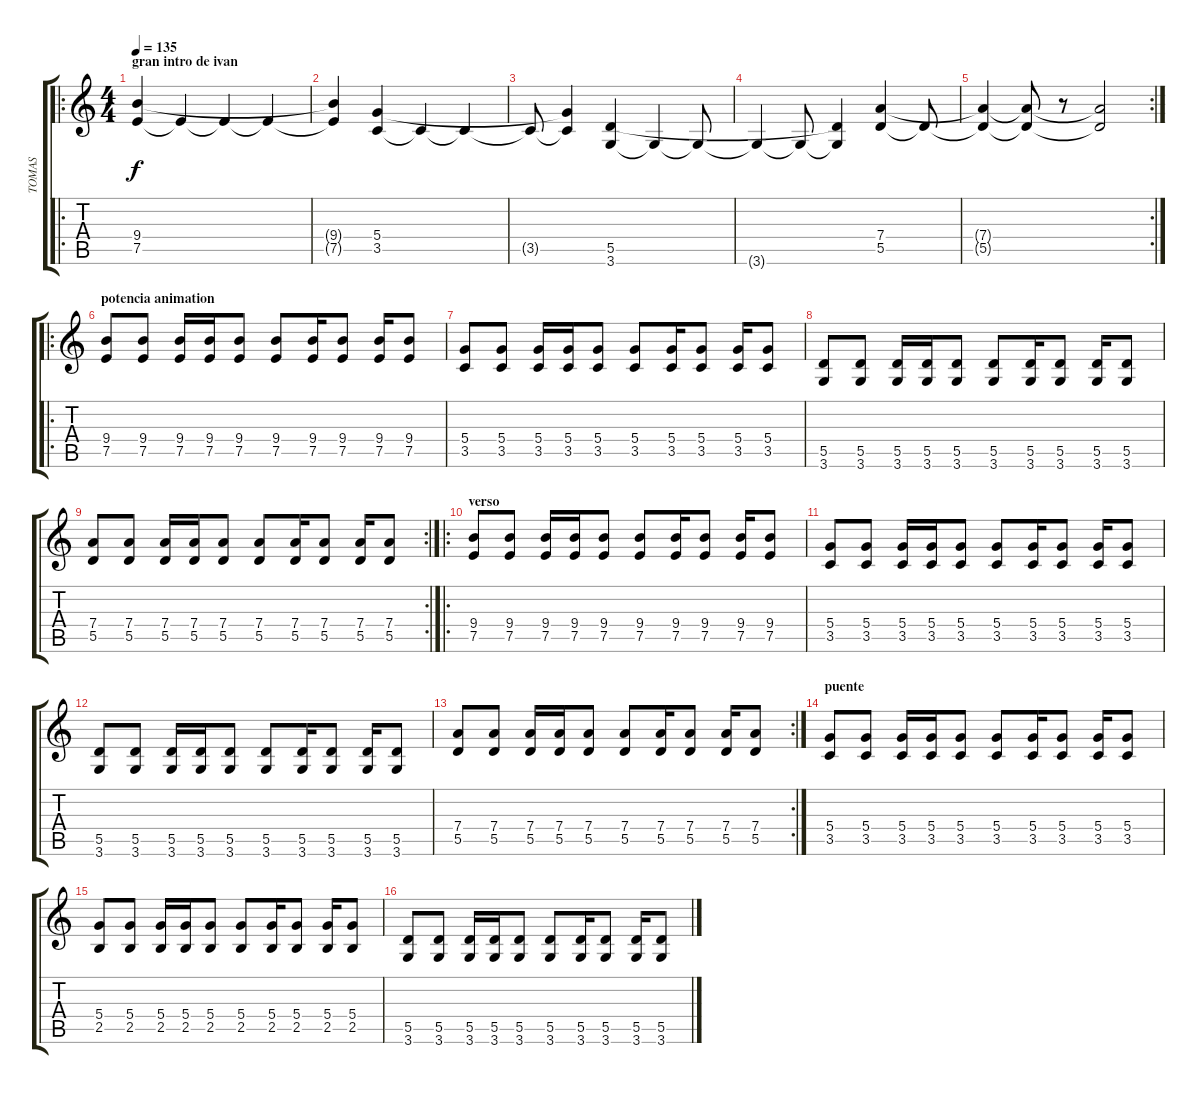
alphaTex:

\track ("TOMAS" "TOMAS") {instrument overdrivenguitar}
\staff {score tabs}
\tuning (E4 B3 G3 D3 A2 E2) {hide}
\ro
\ts (4 4)
\section ("" "gran intro de ivan")
\tempo 135
\clef g2
\ks c
(9.4 7.5).4{dy f instrument overdrivenguitar} 7.5{t}.4 7.5{t}.4 7.5{t}.4 |
(9.4{t} 7.5{t}).4 (5.4 3.5).4 3.5{t}.4 3.5{t}.4 |
3.5{t}.8 (5.4{t} 3.5{t}).4 (5.5 3.6).4 3.6{t}.4 3.6{t}.8 |
3.6{t}.4 3.6{t}.8 (5.5{t} 3.6{t}).4 (7.4 5.5).4 5.5{t}.8 |
\rc 2
(7.4{t} 5.5{t}).4 (7.4{t} 5.5{t}).8 r.8 (7.4{t} 5.5{t}).2 |
\ro
\section ("" "potencia animation")
(9.4 7.5).8 (9.4 7.5).8 (9.4 7.5).16 (9.4 7.5).16 (9.4 7.5).8 (9.4 7.5).8 (9.4 7.5).16 (9.4 7.5).8 (9.4 7.5).16 (9.4 7.5).8 |
(5.4 3.5).8 (5.4 3.5).8 (5.4 3.5).16 (5.4 3.5).16 (5.4 3.5).8 (5.4 3.5).8 (5.4 3.5).16 (5.4 3.5).8 (5.4 3.5).16 (5.4 3.5).8 |
(5.5 3.6).8 (5.5 3.6).8 (5.5 3.6).16 (5.5 3.6).16 (5.5 3.6).8 (5.5 3.6).8 (5.5 3.6).16 (5.5 3.6).8 (5.5 3.6).16 (5.5 3.6).8 |
\rc 2
(7.4 5.5).8 (7.4 5.5).8 (7.4 5.5).16 (7.4 5.5).16 (7.4 5.5).8 (7.4 5.5).8 (7.4 5.5).16 (7.4 5.5).8 (7.4 5.5).16 (7.4 5.5).8 |
\ro
\section ("" "verso")
(9.4 7.5).8 (9.4 7.5).8 (9.4 7.5).16 (9.4 7.5).16 (9.4 7.5).8 (9.4 7.5).8 (9.4 7.5).16 (9.4 7.5).8 (9.4 7.5).16 (9.4 7.5).8 |
(5.4 3.5).8 (5.4 3.5).8 (5.4 3.5).16 (5.4 3.5).16 (5.4 3.5).8 (5.4 3.5).8 (5.4 3.5).16 (5.4 3.5).8 (5.4 3.5).16 (5.4 3.5).8 |
(5.5 3.6).8 (5.5 3.6).8 (5.5 3.6).16 (5.5 3.6).16 (5.5 3.6).8 (5.5 3.6).8 (5.5 3.6).16 (5.5 3.6).8 (5.5 3.6).16 (5.5 3.6).8 |
\rc 2
(7.4 5.5).8 (7.4 5.5).8 (7.4 5.5).16 (7.4 5.5).16 (7.4 5.5).8 (7.4 5.5).8 (7.4 5.5).16 (7.4 5.5).8 (7.4 5.5).16 (7.4 5.5).8 |
\section ("" "puente")
(5.4 3.5).8 (5.4 3.5).8 (5.4 3.5).16 (5.4 3.5).16 (5.4 3.5).8 (5.4 3.5).8 (5.4 3.5).16 (5.4 3.5).8 (5.4 3.5).16 (5.4 3.5).8 |
(5.4 2.5).8 (5.4 2.5).8 (5.4 2.5).16 (5.4 2.5).16 (5.4 2.5).8 (5.4 2.5).8 (5.4 2.5).16 (5.4 2.5).8 (5.4 2.5).16 (5.4 2.5).8 |
(5.5 3.6).8 (5.5 3.6).8 (5.5 3.6).16 (5.5 3.6).16 (5.5 3.6).8 (5.5 3.6).8 (5.5 3.6).16 (5.5 3.6).8 (5.5 3.6).16 (5.5 3.6).8
